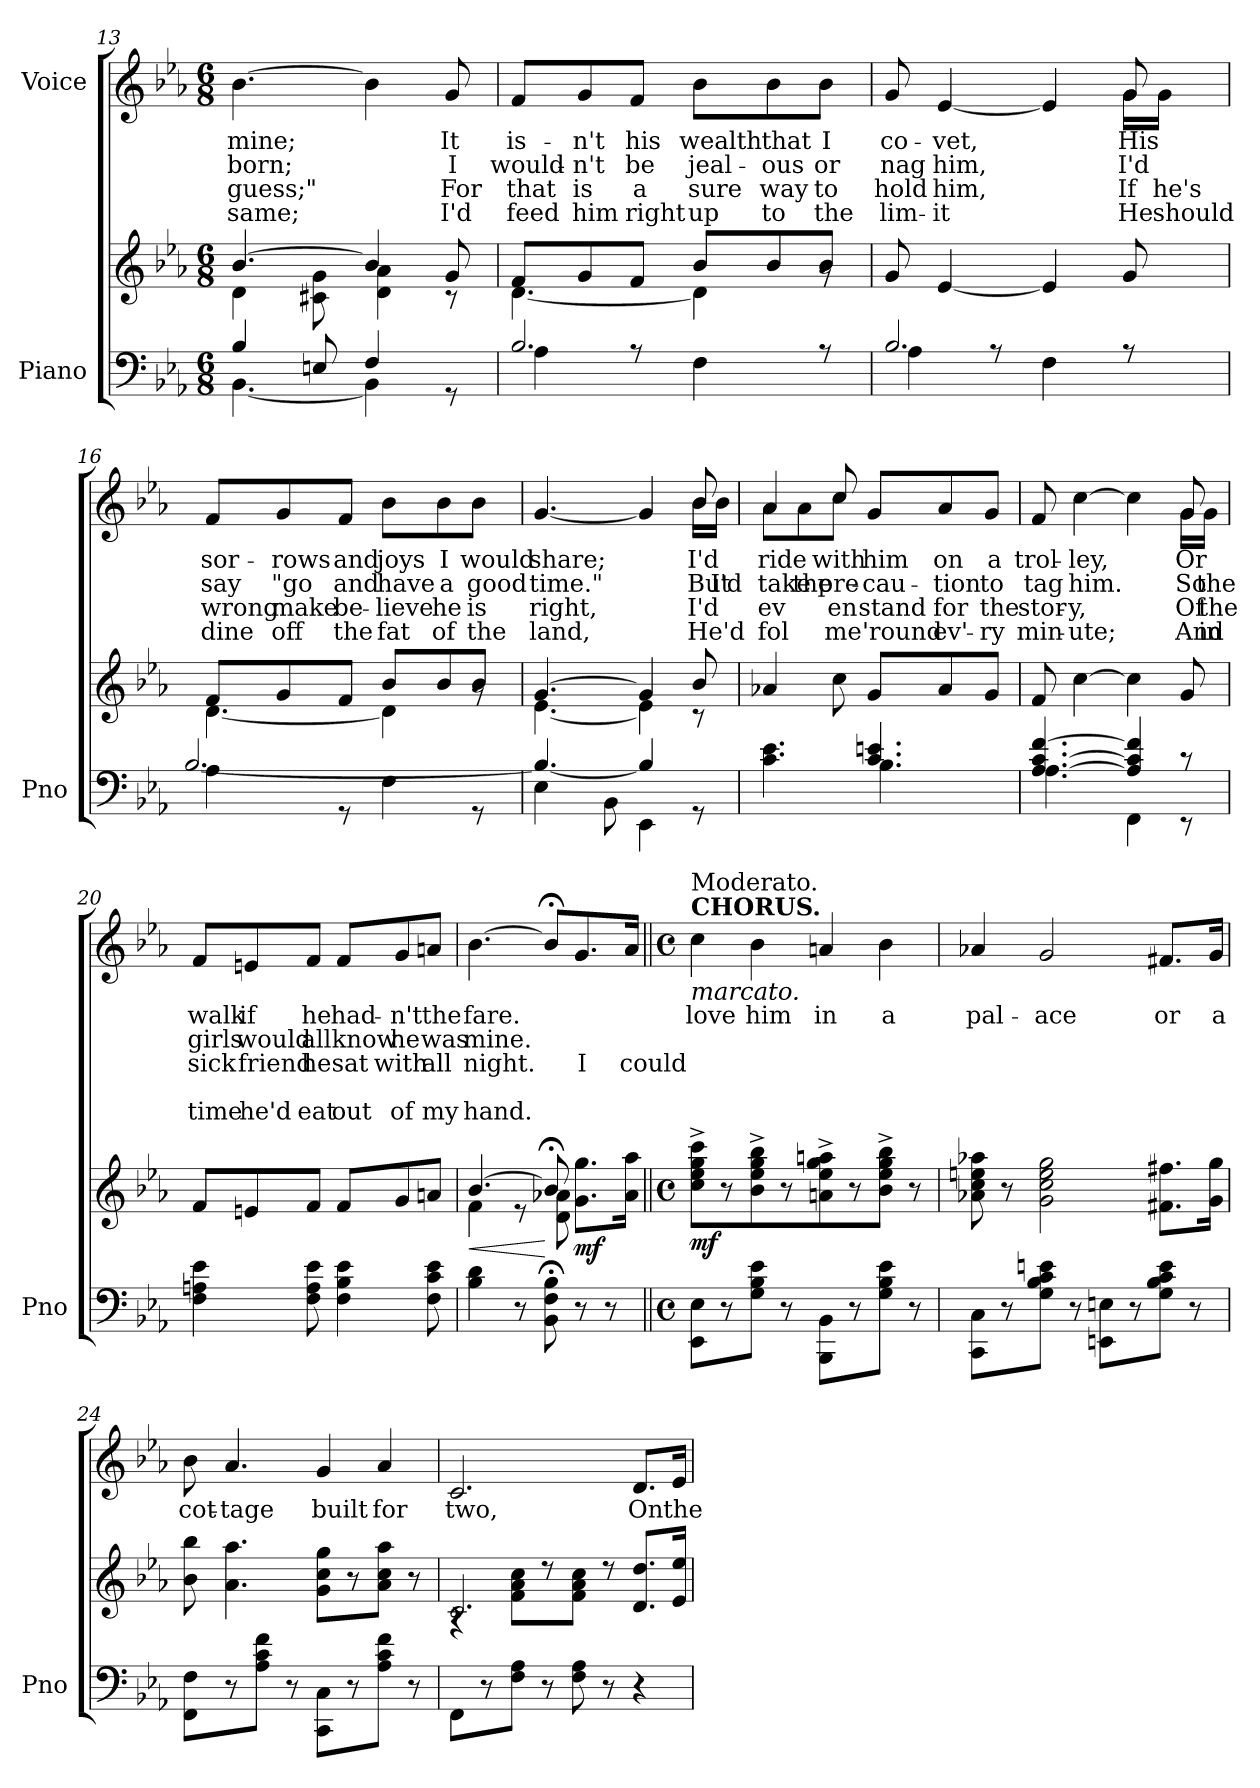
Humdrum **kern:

**kern	**kern	**dynam	**kern	**text	**text	**text	**text	**text
*part2	*part2	*part2	*part1	*part1	*part1	*part1	*part1	*part1
*staff3	*staff2	*staff2/3	*staff1	*staff1	*staff1	*staff1	*staff1	*staff1
*I"Piano	*	*	*I"Voice	*	*	*	*	*
*I'Pno	*	*	*	*	*	*	*	*
*clefF4	*clefG2	*	*clefG2	*	*	*	*	*
*k[b-e-a-]	*k[b-e-a-]	*	*k[b-e-a-]	*	*	*	*	*
*M6/8	*M6/8	*	*M6/8	*	*	*	*	*
=13	=13	=13	=13	=13	=13	=13	=13	=13
*^	*^	*	*	*	*	*	*	*
!	!	!	!	!	!	!LO:LY:b	!LO:LY:b	!LO:LY:b	!LO:LY:b	!
4B-/	[4.BB-\	[4.b-/	4d\	.	[4.b-\	mine;	born;	guess;"	same;	.
8En/	.	.	8c#X\ 8g\	.	.	.	.	.	.	.
4F/	4BB-\]	4b-/]	4d\ 4a-\	.	4b-\]	.	.	.	.	.
!	!	!	!	!	!	!LO:LY:b	!LO:LY:b	!LO:LY:b	!LO:LY:b	!
8rGG	8ryy	8g/	8r	.	8g/	It	I	For	I'd	.
!!LO:LB:g=z
=14	=14	=14	=14	=14	=14	=14	=14	=14	=14	=14
!	!	!	!	!	!	!LO:LY:b	!LO:LY:b	!LO:LY:b	!LO:LY:b	!
2.B-/	4A-\	8f/L	[4.d\	.	8f/L	is-	would-	that	feed	.
!	!	!	!	!	!	!LO:LY:b	!LO:LY:b	!LO:LY:b	!LO:LY:b	!
.	.	8g/	.	.	8g/	-n't	-n't	is	him	.
!	!	!	!	!	!	!LO:LY:b	!LO:LY:b	!LO:LY:b	!LO:LY:b	!
.	8rA	8f/J	.	.	8f/J	his	be	a	right	.
!	!	!	!	!	!	!LO:LY:b	!LO:LY:b	!LO:LY:b	!LO:LY:b	!
.	4F\	8b-/L	4d\]	.	8b-\L	wealth	jeal-	sure	up	.
!	!	!	!	!	!	!LO:LY:b	!LO:LY:b	!LO:LY:b	!LO:LY:b	!
.	.	8b-/	.	.	8b-\	that	-ous	way	to	.
!	!	!	!	!	!	!LO:LY:b	!LO:LY:b	!LO:LY:b	!LO:LY:b	!
.	8rA	8b-/J	8rg	.	8b-\J	I	or	to	the	.
=15	=15	=15	=15	=15	=15	=15	=15	=15	=15	=15
!	!	!	!	!	!	!LO:LY:b	!LO:LY:b	!LO:LY:b	!LO:LY:b	!
*	*	*v	*v	*	*^	*	*	*	*	*
2.B-/	4A-\	8g/	.	8g/	8ryy	co-	nag	hold	lim-	.
!	!	!	!	!	!	!LO:LY:b	!LO:LY:b	!LO:LY:b	!LO:LY:b	!
*	*	*	*	*v	*v	*	*	*	*	*
.	.	[4e-/	.	[4e-/	-vet,	him,	him,	-it	.
.	8rA	.	.	.	.	.	.	.	.
.	4F\	4e-/]	.	4e-/]	.	.	.	.	.
!	!	!	!	!	!LO:LY:b	!LO:LY:b	!LO:LY:b	!LO:LY:b	!
*	*	*	*	*^	*	*	*	*	*
.	8rA	8g/	.	8g/	16g\LL	His	I'd	If	He	.
!	!	!	!	!	!	!	!	!LO:LY:b	!LO:LY:b	!
.	.	.	.	.	16g\JJ	.	.	he's	should	.
=16	=16	=16	=16	=16	=16	=16	=16	=16	=16	=16
*	*	*^	*	*	*	*	*	*	*	*
!	!	!	!	!	!	!	!LO:LY:b	!LO:LY:b	!LO:LY:b	!LO:LY:b	!
*	*	*	*	*	*v	*v	*	*	*	*	*
4A-\	[2.B-/	8f/L	[4.d\	.	8f/L	sor-	say	wrong	dine	.
!	!	!	!	!	!	!LO:LY:b	!LO:LY:b	!LO:LY:b	!LO:LY:b	!
.	.	8g/	.	.	8g/	-rows	"go	make	off	.
!	!	!	!	!	!	!LO:LY:b	!LO:LY:b	!LO:LY:b	!LO:LY:b	!
8rGG	.	8f/J	.	.	8f/J	and	and	be-	the	.
!	!	!	!	!	!	!LO:LY:b	!LO:LY:b	!LO:LY:b	!LO:LY:b	!
4F\	.	8b-/L	4d\]	.	8b-\L	joys	have	-lieve	fat	.
!	!	!	!	!	!	!LO:LY:b	!LO:LY:b	!LO:LY:b	!LO:LY:b	!
.	.	8b-/	.	.	8b-\	I	a	he	of	.
!	!	!	!	!	!	!LO:LY:b	!LO:LY:b	!LO:LY:b	!LO:LY:b	!
8rGG	.	8b-/J	8rg	.	8b-\J	would	good	is	the	.
=17	=17	=17	=17	=17	=17	=17	=17	=17	=17	=17
!	!	!	!	!	!	!LO:LY:b	!LO:LY:b	!LO:LY:b	!LO:LY:b	!
*	*	*	*	*	*^	*	*	*	*	*
4E-\	4.B-/_	[4.g/	[4.e-\	.	[4.g/	8ryy	share;	time."	right,	land,	.
*	*	*	*	*	*v	*v	*	*	*	*	*
8BB-\	.	.	.	.	.	.	.	.	.	.
4EE-\	4B-/]	4g/]	4e-\]	.	4g/]	.	.	.	.	.
!	!	!	!	!	!	!LO:LY:b	!LO:LY:b	!LO:LY:b	!LO:LY:b	!
*	*	*	*	*	*^	*	*	*	*	*
8rGG	8ryy	8b-/	8r	.	8b-/	16b-\LL	I'd	But	I'd	He'd	.
!	!	!	!	!	!	!	!	!LO:LY:b	!	!	!
.	.	.	.	.	.	16b-\JJ	.	I'd	.	.	.
*	*	*v	*v	*	*	*	*	*	*	*	*
!!LO:PB:g=z	!!
=18	=18	=18	=18	=18	=18	=18	=18	=18	=18	=18
!	!	!	!	!	!	!LO:LY:b	!LO:LY:b	!LO:LY:b	!LO:LY:b	!
4.c\ 4.e-\	4.ryy	4a-X/	.	4a-/	8a-\L	ride	take	ev	fol	.
!	!	!	!	!	!	!	!LO:LY:b	!	!	!
.	.	.	.	.	8a-\	.	the	.	.	.
!	!	!	!	!	!	!LO:LY:b	!LO:LY:b	!LO:LY:b	!LO:LY:b	!
.	.	8cc\	.	8cc/	8cc\J	with	pre-	en	me	.
!	!	!	!	!	!	!LO:LY:b	!LO:LY:b	!LO:LY:b	!LO:LY:b	!
4.c/ 4.en/	4.B-\	8g/L	.	8g/L	4.ryy	him	-cau-	stand	'round	.
!	!	!	!	!	!	!LO:LY:b	!LO:LY:b	!LO:LY:b	!LO:LY:b	!
.	.	8a-/	.	8a-/	.	on	-tion	for	ev'-	.
!	!	!	!	!	!	!LO:LY:b	!LO:LY:b	!LO:LY:b	!LO:LY:b	!
.	.	8g/J	.	8g/J	.	a	to	the	-ry	.
=19	=19	=19	=19	=19	=19	=19	=19	=19	=19	=19
!	!	!	!	!	!	!LO:LY:b	!LO:LY:b	!LO:LY:b	!LO:LY:b	!
[4.A-/ [4.c/ [4.f/	4.A-\	8f/	.	8f/	8ryy	trol-	tag	stor-	min-	.
!	!	!	!	!LO:TX:b:i:t=rit.	!	!	!	!	!	!
!	!	!	!	!	!	!LO:LY:b	!LO:LY:b	!LO:LY:b	!LO:LY:b	!
*	*	*	*	*v	*v	*	*	*	*	*
.	.	[4cc\	.	[4cc\	-ley,	him.	-y,	-ute;	.
4A-/] 4c/] 4f/]	4FF\	4cc\]	.	4cc\]	.	.	.	.	.
!	!	!	!	!	!LO:LY:b	!LO:LY:b	!LO:LY:b	!LO:LY:b	!
*	*	*	*	*^	*	*	*	*	*
8r	8r	8g/	.	8g/	16g\LL	Or	So	Of	And	.
!	!	!	!	!	!	!	!LO:LY:b	!LO:LY:b	!LO:LY:b	!
.	.	.	.	.	16g\JJ	.	the	the	in	.
*v	*v	*	*	*	*	*	*	*	*	*
!!LO:PB:g=z
=20	=20	=20	=20	=20	=20	=20	=20	=20	=20
!	!	!	!	!	!LO:LY:b	!LO:LY:b	!LO:LY:b	!	!LO:LY:b
*	*	*	*v	*v	*	*	*	*	*
4F\ 4An\ 4e-\	8f/L	.	8f/L	walk	girls	sick	.	time
!	!	!	!	!LO:LY:b	!LO:LY:b	!LO:LY:b	!	!LO:LY:b
.	8en/	.	8en/	if	would	friend	.	he'd
!	!	!	!	!LO:LY:b	!LO:LY:b	!LO:LY:b	!	!LO:LY:b
8F\ 8A\ 8e-\	8f/J	.	8f/J	he	all	he	.	eat
!	!	!	!	!LO:LY:b	!LO:LY:b	!LO:LY:b	!	!LO:LY:b
4F\ 4B-\ 4e-\	8f/L	.	8f/L	had-	know	sat	.	out
!	!	!	!	!LO:LY:b	!LO:LY:b	!LO:LY:b	!	!LO:LY:b
.	8g/	.	8g/	-n't	he	with	.	of
!	!	!	!	!LO:LY:b	!LO:LY:b	!LO:LY:b	!	!LO:LY:b
8F\ 8c\ 8e-\	8an/J	.	8an/J	the	was	all	.	my
=21	=21	=21	=21	=21	=21	=21	=21	=21
!	!	!LO:HP:b	!	!LO:LY:b	!LO:LY:b	!LO:LY:b	!	!LO:LY:b
*	*^	*	*	*	*	*	*	*
4B-\ 4d\	[4.b-/	4f\	<	[4.b-\	fare.	mine.	night.	.	hand.
8r	.	8r	.	.	.	.	.	.	.
8BB-\; 8F\; 8B-\;	8b-;<Z/]	8d\ 8a-X\	[	8b-;<Z/L]	.	.	.	.	.
!	!	!	!LO:DY:b	!	!	!	!LO:LY:b	!	!
8r	8.g\ 8.gg\L	4ryy	mf	8.g/	.	.	I	.	.
8r	.	.	.	.	.	.	.	.	.
!	!	!	!	!	!	!	!LO:LY:b	!	!
.	16a-\ 16aa-\Jk	.	.	16a-/Jk	.	.	could	.	.
*	*v	*v	*	*	*	*	*	*	*
!!LO:LB:g=z
=22||	=22||	=22||	=22||	=22||	=22||	=22||	=22||	=22||
*M4/4	*M4/4	*	*M4/4	*	*	*	*	*
*met(c)	*met(c)	*	*met(c)	*	*	*	*	*
!	!	!	!LO:TX:b:i:t=marcato.	!	!	!	!	!
!	!	!	!LO:TX:a:B:t=CHORUS.	!	!	!	!	!
!	!	!	!LO:TX:a:t=Moderato.	!	!	!	!	!
!	!	!LO:DY:b	!	!LO:LY:b	!	!	!	!
8EE-\ 8E-\L	8cc\^ 8ee-\^ 8gg\^ 8ccc\^L	mf	4cc\	love	.	.	.	.
8r	8r	.	.	.	.	.	.	.
!	!	!	!	!LO:LY:b	!	!	!	!
8G\ 8B-\ 8e-\J	8b-\^ 8ee-\^ 8gg\^ 8bb-\^	.	4b-\	him	.	.	.	.
8r	8r	.	.	.	.	.	.	.
!	!	!	!	!LO:LY:b	!	!	!	!
8BBB-\ 8BB-\L	8an\^ 8ee-\^ 8gg\^ 8aan\^	.	4an/	in	.	.	.	.
8r	8r	.	.	.	.	.	.	.
!	!	!	!	!LO:LY:b	!	!	!	!
8G\ 8B-\ 8e-\J	8b-\^ 8ee-\^ 8gg\^ 8bb-\^J	.	4b-\	a	.	.	.	.
8r	8r	.	.	.	.	.	.	.
=23	=23	=23	=23	=23	=23	=23	=23	=23
!	!	!	!	!LO:LY:b	!	!	!	!
8CC\ 8C\L	8a-X\ 8cc\ 8een\ 8aa-X\	.	4a-X/	pal-	.	.	.	.
8r	8r	.	.	.	.	.	.	.
!	!	!	!	!LO:LY:b	!	!	!	!
8G\ 8B-\ 8c\ 8en\J	2g\ 2cc\ 2ee\ 2gg\	.	2g/	-ace	.	.	.	.
8r	.	.	.	.	.	.	.	.
8EEn\ 8En\L	.	.	.	.	.	.	.	.
8r	.	.	.	.	.	.	.	.
!	!	!	!	!LO:LY:b	!	!	!	!
8G\ 8B-\ 8c\ 8e\J	8.f#X\ 8.ff#X\L	.	8.f#X/L	or	.	.	.	.
8r	.	.	.	.	.	.	.	.
!	!	!	!	!LO:LY:b	!	!	!	!
.	16g\ 16gg\Jk	.	16g/Jk	a	.	.	.	.
=24	=24	=24	=24	=24	=24	=24	=24	=24
!	!	!	!	!LO:LY:b	!	!	!	!
8FF\ 8F\L	8b-\ 8bb-\	.	8b-\	cot-	.	.	.	.
!	!	!	!	!LO:LY:b	!	!	!	!
8r	4.a-\ 4.aa-\	.	4.a-/	-tage	.	.	.	.
8A-\ 8c\ 8f\J	.	.	.	.	.	.	.	.
8r	.	.	.	.	.	.	.	.
!	!	!	!	!LO:LY:b	!	!	!	!
8CC\ 8C\L	8g\ 8cc\ 8gg\L	.	4g/	built	.	.	.	.
8r	8r	.	.	.	.	.	.	.
!	!	!	!	!LO:LY:b	!	!	!	!
8A-\ 8c\ 8f\J	8a-\ 8cc\ 8aa-\J	.	4a-/	for	.	.	.	.
8r	8r	.	.	.	.	.	.	.
=25	=25	=25	=25	=25	=25	=25	=25	=25
*	*^	*	*	*	*	*	*	*
!	!	!	!	!	!LO:LY:b	!	!	!	!
8FF\L	2.c/	4rA	.	2.c/	two,	.	.	.	.
8r	.	.	.	.	.	.	.	.	.
8F\ 8A-\J	.	8f\ 8a-\ 8cc\L	.	.	.	.	.	.	.
8r	.	8rdd	.	.	.	.	.	.	.
8F\ 8A-\	.	8f\ 8a-\ 8cc\J	.	.	.	.	.	.	.
8r	.	8rdd	.	.	.	.	.	.	.
!	!	!	!	!	!LO:LY:b	!	!	!	!
4r	8.d/ 8.dd/L	4ryy	.	8.d/L	On	.	.	.	.
!	!	!	!	!	!LO:LY:b	!	!	!	!
.	16e-/ 16ee-/Jk	.	.	16e-/Jk	the	.	.	.	.
*	*v	*v	*	*	*	*	*	*	*
=	=	=	=	=	=	=	=	=
*-	*-	*-	*-	*-	*-	*-	*-	*-
